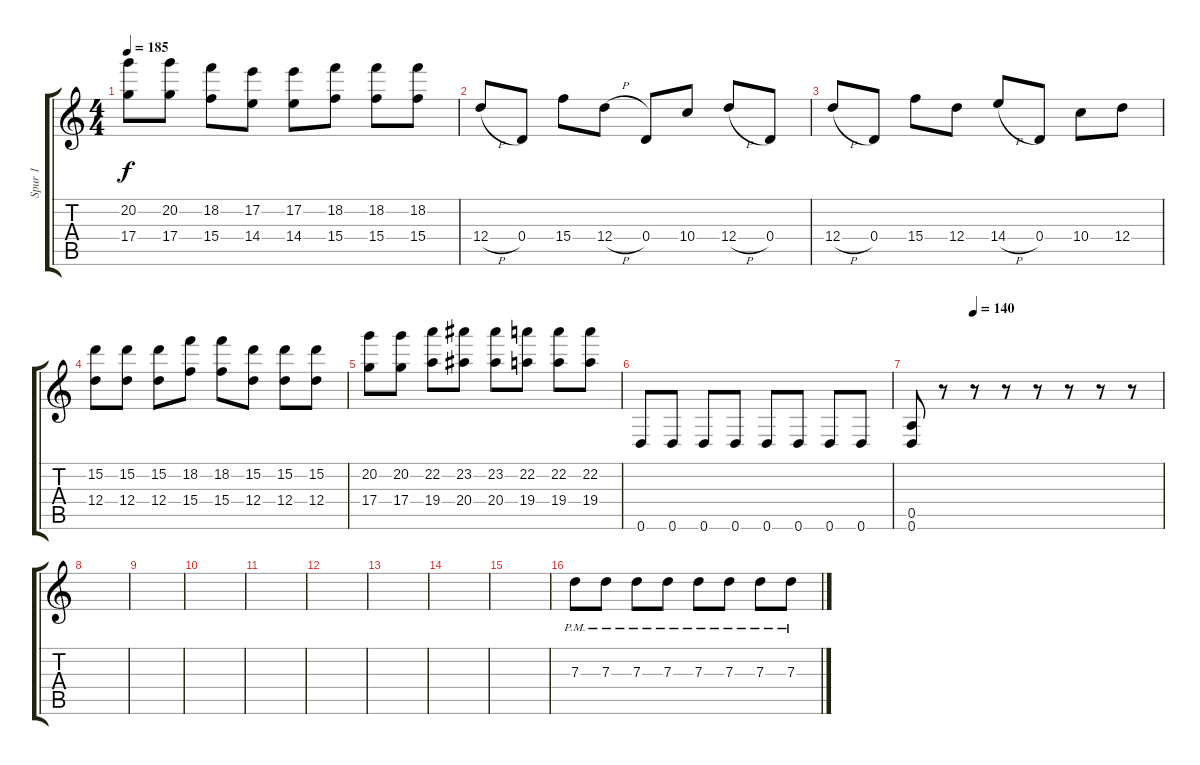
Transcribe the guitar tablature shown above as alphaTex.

\track ("Spur 1" "Spur 1") {instrument distortionguitar}
\staff {score tabs}
\tuning (E4 B3 G3 D3 A2 D2) {hide}
\ts (4 4)
\tempo 185
\clef g2
\ks c
(20.2 17.4).8{dy f} (20.2 17.4).8 (18.2 15.4).8 (17.2 14.4).8 (17.2 14.4).8 (18.2 15.4).8 (18.2 15.4).8 (18.2 15.4).8 |
12.4{h}.8 0.4.8 15.4.8 12.4{h}.8 0.4.8 10.4.8 12.4{h}.8 0.4.8 |
12.4{h}.8 0.4.8 15.4.8 12.4.8 14.4{h}.8 0.4.8 10.4.8 12.4.8 |
(15.2 12.4).8 (15.2 12.4).8 (15.2 12.4).8 (18.2 15.4).8 (18.2 15.4).8 (15.2 12.4).8 (15.2 12.4).8 (15.2 12.4).8 |
(20.2 17.4).8 (20.2 17.4).8 (22.2 19.4).8 (23.2 20.4).8 (23.2 20.4).8 (22.2 19.4).8 (22.2 19.4).8 (22.2 19.4).8 |
0.6.8 0.6.8 0.6.8 0.6.8 0.6.8 0.6.8 0.6.8 0.6.8 |
\tempo (140 0.25)
(0.5 0.6).8 r.8 r.8 r.8 r.8 r.8 r.8 r.8 |
|
|
|
|
|
|
|
|
7.3{pm}.8 7.3{pm}.8 7.3{pm}.8 7.3{pm}.8 7.3{pm}.8 7.3{pm}.8 7.3{pm}.8 7.3{pm}.8
